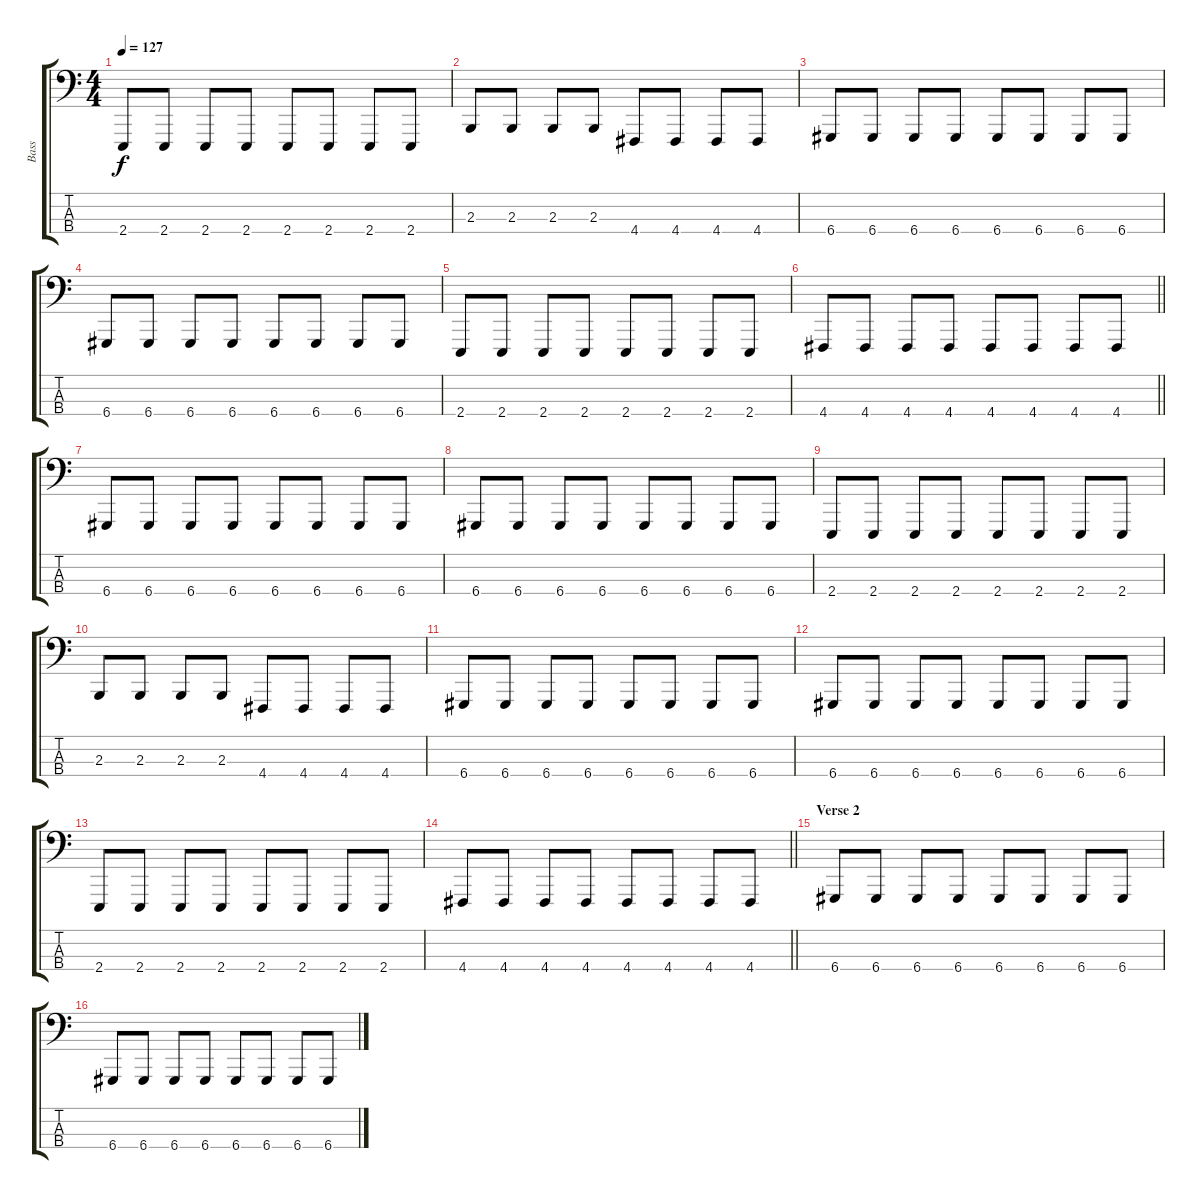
\track ("Bass" "Bass") {instrument lead8bassandlead}
\staff {score tabs}
\tuning (G2 D2 A1 D1) {hide}
\ts (4 4)
\tempo 127
\clef f4
\ks c
2.4.8{dy f} 2.4.8 2.4.8 2.4.8 2.4.8 2.4.8 2.4.8 2.4.8 |
2.3.8 2.3.8 2.3.8 2.3.8 4.4.8 4.4.8 4.4.8 4.4.8 |
6.4.8 6.4.8 6.4.8 6.4.8 6.4.8 6.4.8 6.4.8 6.4.8 |
6.4.8 6.4.8 6.4.8 6.4.8 6.4.8 6.4.8 6.4.8 6.4.8 |
2.4.8 2.4.8 2.4.8 2.4.8 2.4.8 2.4.8 2.4.8 2.4.8 |
\barLineRight lightlight
4.4.8 4.4.8 4.4.8 4.4.8 4.4.8 4.4.8 4.4.8 4.4.8 |
6.4.8 6.4.8 6.4.8 6.4.8 6.4.8 6.4.8 6.4.8 6.4.8 |
6.4.8 6.4.8 6.4.8 6.4.8 6.4.8 6.4.8 6.4.8 6.4.8 |
2.4.8 2.4.8 2.4.8 2.4.8 2.4.8 2.4.8 2.4.8 2.4.8 |
2.3.8 2.3.8 2.3.8 2.3.8 4.4.8 4.4.8 4.4.8 4.4.8 |
6.4.8 6.4.8 6.4.8 6.4.8 6.4.8 6.4.8 6.4.8 6.4.8 |
6.4.8 6.4.8 6.4.8 6.4.8 6.4.8 6.4.8 6.4.8 6.4.8 |
2.4.8 2.4.8 2.4.8 2.4.8 2.4.8 2.4.8 2.4.8 2.4.8 |
\barLineRight lightlight
4.4.8 4.4.8 4.4.8 4.4.8 4.4.8 4.4.8 4.4.8 4.4.8 |
\section ("" "Verse 2")
6.4.8 6.4.8 6.4.8 6.4.8 6.4.8 6.4.8 6.4.8 6.4.8 |
6.4.8 6.4.8 6.4.8 6.4.8 6.4.8 6.4.8 6.4.8 6.4.8
